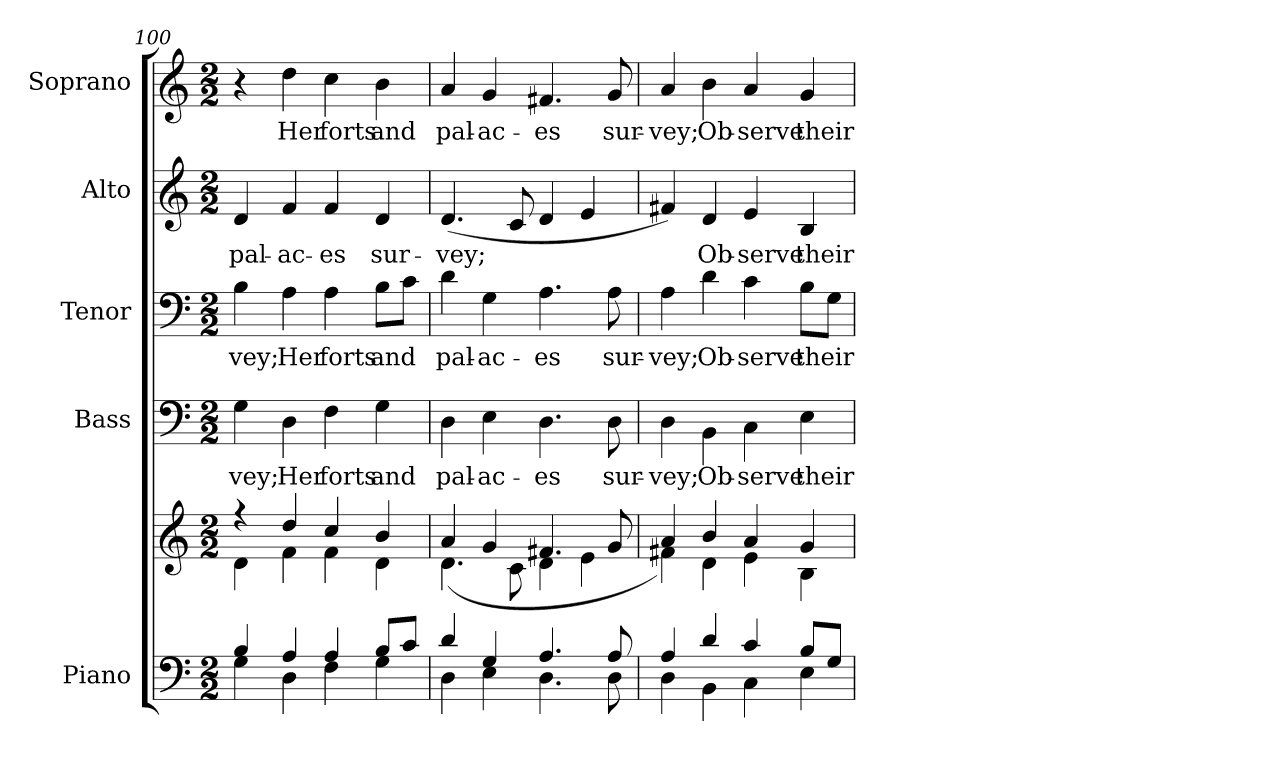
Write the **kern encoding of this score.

**kern	**kern	**kern	**text	**kern	**text	**kern	**text	**kern	**text
*part5	*part5	*part4	*part4	*part3	*part3	*part2	*part2	*part1	*part1
*staff6	*staff5	*staff4	*staff4	*staff3	*staff3	*staff2	*staff2	*staff1	*staff1
*I"Piano	*	*I"Bass	*	*I"Tenor	*	*I"Alto	*	*I"Soprano	*
*I'Pno.	*	*I'B.	*	*I'T.	*	*I'A.	*	*I'S.	*
!!LO:PB:g=z
*clefF4	*clefG2	*clefF4	*	*clefF4	*	*clefG2	*	*clefG2	*
*k[]	*k[]	*k[]	*	*k[]	*	*k[]	*	*k[]	*
*C:	*C:	*C:	*	*C:	*	*C:	*	*C:	*
*M2/2	*M2/2	*M2/2	*	*M2/2	*	*M2/2	*	*M2/2	*
=100	=100	=100	=100	=100	=100	=100	=100	=100	=100
*^	*^	*	*	*	*	*	*	*	*
!	!	!	!	!	!LO:LY:b:color=#000000	!	!	!	!	!	!
!	!	!	!	!	!	!	!LO:LY:b:color=#000000	!	!	!	!
!	!	!	!	!	!	!	!	!	!LO:LY:b:color=#000000	!	!
4Bi/	4Gi\	4r	4di\	4Gi\	-vey;	4Bi\	-vey;	4di/	pal-	4r	.
!	!	!	!	!	!LO:LY:b:color=#000000	!	!	!	!	!	!
!	!	!	!	!	!	!	!LO:LY:b:color=#000000	!	!	!	!
!	!	!	!	!	!	!	!	!	!LO:LY:b:color=#000000	!	!
!	!	!	!	!	!	!	!	!	!	!	!LO:LY:b:color=#000000
4Ai/	4Di\	4ddi/	4fi\	4Di\	Her	4Ai\	Her	4fi/	-ac-	4ddi\	Her
!	!	!	!	!	!LO:LY:b:color=#000000	!	!	!	!	!	!
!	!	!	!	!	!	!	!LO:LY:b:color=#000000	!	!	!	!
!	!	!	!	!	!	!	!	!	!LO:LY:b:color=#000000	!	!
!	!	!	!	!	!	!	!	!	!	!	!LO:LY:b:color=#000000
4Ai/	4Fi\	4cci/	4fi\	4Fi\	forts	4Ai\	forts	4fi/	-es	4cci\	forts
!	!	!	!	!	!LO:LY:b:color=#000000	!	!	!	!	!	!
!	!	!	!	!	!	!	!LO:LY:b:color=#000000	!	!	!	!
!	!	!	!	!	!	!	!	!	!LO:LY:b:color=#000000	!	!
!	!	!	!	!	!	!	!	!	!	!	!LO:LY:b:color=#000000
8Bi/L	4Gi\	4bi/	4di\	4Gi\	and	8Bi\L	and	4di/	sur-	4bi\	and
8ci/J	.	.	.	.	.	8ci\J	.	.	.	.	.
=101	=101	=101	=101	=101	=101	=101	=101	=101	=101	=101	=101
!	!	!	!	!	!LO:LY:b:color=#000000	!	!	!	!	!	!
!	!	!	!	!	!	!	!LO:LY:b:color=#000000	!	!	!	!
!	!	!	!	!	!	!	!	!	!LO:LY:b:color=#000000	!	!
!	!	!	!	!	!	!	!	!	!	!	!LO:LY:b:color=#000000
4di/	4Di\	4ai/	(4.di\	4Di\	pal-	4di\	pal-	(4.di/	-vey;	4ai/	pal-
!	!	!	!	!	!LO:LY:b:color=#000000	!	!	!	!	!	!
!	!	!	!	!	!	!	!LO:LY:b:color=#000000	!	!	!	!
!	!	!	!	!	!	!	!	!	!	!	!LO:LY:b:color=#000000
4Gi/	4Ei\	4gi/	.	4Ei\	-ac-	4Gi\	-ac-	.	.	4gi/	-ac-
.	.	.	8ci\	.	.	.	.	8ci/	.	.	.
!	!	!	!	!	!LO:LY:b:color=#000000	!	!	!	!	!	!
!	!	!	!	!	!	!	!LO:LY:b:color=#000000	!	!	!	!
!	!	!	!	!	!	!	!	!	!	!	!LO:LY:b:color=#000000
4.Ai/	4.Di\	4.f#Xi/	4di\	4.Di\	-es	4.Ai\	-es	4di/	.	4.f#Xi/	-es
.	.	.	4ei\	.	.	.	.	4ei/	.	.	.
!	!	!	!	!	!LO:LY:b:color=#000000	!	!	!	!	!	!
!	!	!	!	!	!	!	!LO:LY:b:color=#000000	!	!	!	!
!	!	!	!	!	!	!	!	!	!	!	!LO:LY:b:color=#000000
8Ai/	8Di\	8gi/	.	8Di\	sur-	8Ai\	sur-	.	.	8gi/	sur-
!!LO:PB:g=z
=102	=102	=102	=102	=102	=102	=102	=102	=102	=102	=102	=102
!	!	!	!	!	!LO:LY:b:color=#000000	!	!	!	!	!	!
!	!	!	!	!	!	!	!LO:LY:b:color=#000000	!	!	!	!
!	!	!	!	!	!	!	!	!	!	!	!LO:LY:b:color=#000000
4Ai/	4Di\	4ai/	4f#Xi\)	4Di\	-vey;	4Ai\	-vey;	4f#Xi/)	.	4ai/	-vey;
!	!	!	!	!	!LO:LY:b:color=#000000	!	!	!	!	!	!
!	!	!	!	!	!	!	!LO:LY:b:color=#000000	!	!	!	!
!	!	!	!	!	!	!	!	!	!LO:LY:b:color=#000000	!	!
!	!	!	!	!	!	!	!	!	!	!	!LO:LY:b:color=#000000
4di/	4BBi\	4bi/	4di\	4BBi\	Ob-	4di\	Ob-	4di/	Ob-	4bi\	Ob-
!	!	!	!	!	!LO:LY:b:color=#000000	!	!	!	!	!	!
!	!	!	!	!	!	!	!LO:LY:b:color=#000000	!	!	!	!
!	!	!	!	!	!	!	!	!	!LO:LY:b:color=#000000	!	!
!	!	!	!	!	!	!	!	!	!	!	!LO:LY:b:color=#000000
4ci/	4Ci\	4ai/	4ei\	4Ci\	-serve	4ci\	-serve	4ei/	-serve	4ai/	-serve
!	!	!	!	!	!LO:LY:b:color=#000000	!	!	!	!	!	!
!	!	!	!	!	!	!	!LO:LY:b:color=#000000	!	!	!	!
!	!	!	!	!	!	!	!	!	!LO:LY:b:color=#000000	!	!
!	!	!	!	!	!	!	!	!	!	!	!LO:LY:b:color=#000000
8Bi/L	4Ei\	4gi/	4Bi\	4Ei\	their	8Bi\L	their	4Bi/	their	4gi/	their
8Gi/J	.	.	.	.	.	8Gi\J	.	.	.	.	.
*v	*v	*	*	*	*	*	*	*	*	*	*
*	*v	*v	*	*	*	*	*	*	*	*
=	=	=	=	=	=	=	=	=	=
*-	*-	*-	*-	*-	*-	*-	*-	*-	*-
